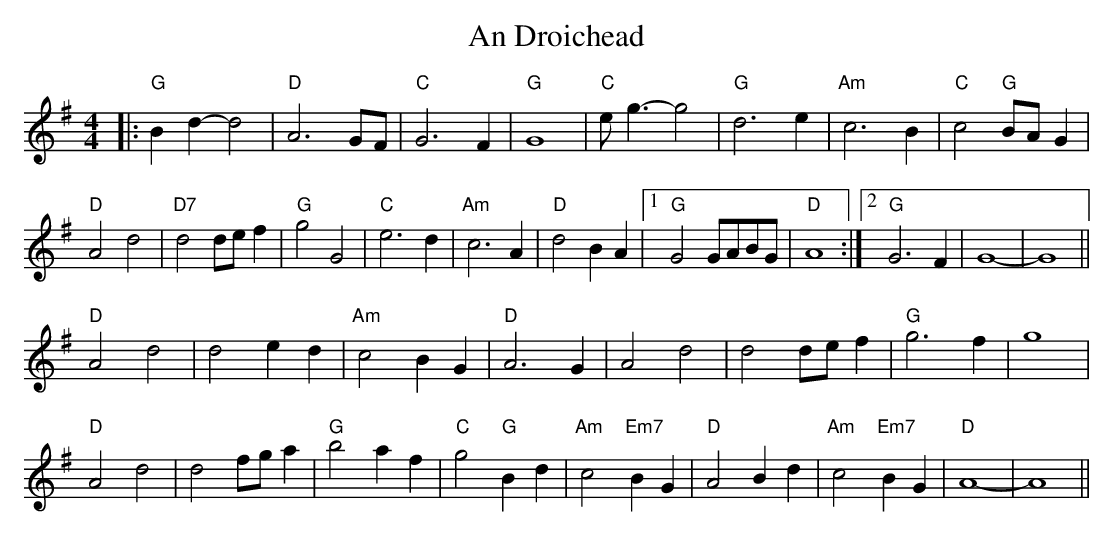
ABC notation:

X:1
T: An Droichead
M: 4/4
L: 1/8
K: Gmaj
|:"G" B2d2-d4|"D" A6GF|"C"G6F2|"G"G8|"C"eg3-g4|"G"d6e2|"Am"c6B2|"C"c4 "G"BAG2|
"D" A4d4|"D7"d4def2|"G" g4G4|"C" e6d2|"Am"c6A2|"D"d4B2A2|1 "G"G4GABG|"D"A8:|2 "G"G6F2|G8-|G8||
"D"A4d4|d4e2d2|"Am"c4B2G2|"D"A6G2|A4d4|d4def2|"G"g6f2|g8|
"D"A4d4|d4fga2|"G"b4a2f2|"C"g4 "G"B2d2|"Am"c4 "Em7"B2G2|"D"A4B2d2|"Am"c4 "Em7"B2G2|"D"A8-|A8||
